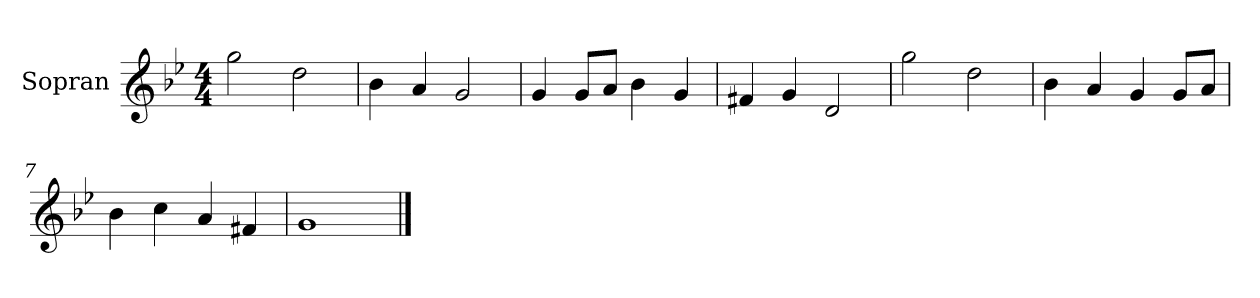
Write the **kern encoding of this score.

**kern
*part1
*staff1
*I"Sopran
*I'S.
*clefG2
*k[b-e-]
*g:
*M4/4
=1
2gg\
2dd\
=2
4b-\
4a/
2g/
=3
4g/
8g/L
8a/J
4b-\
4g/
=4
4f#X/
4g/
2d/
!!LO:LB:g=z
=5
2gg\
2dd\
=6
4b-\
4a/
4g/
8g/L
8a/J
=7
4b-\
4cc\
4a/
4f#X/
=8
1g
==
*-
